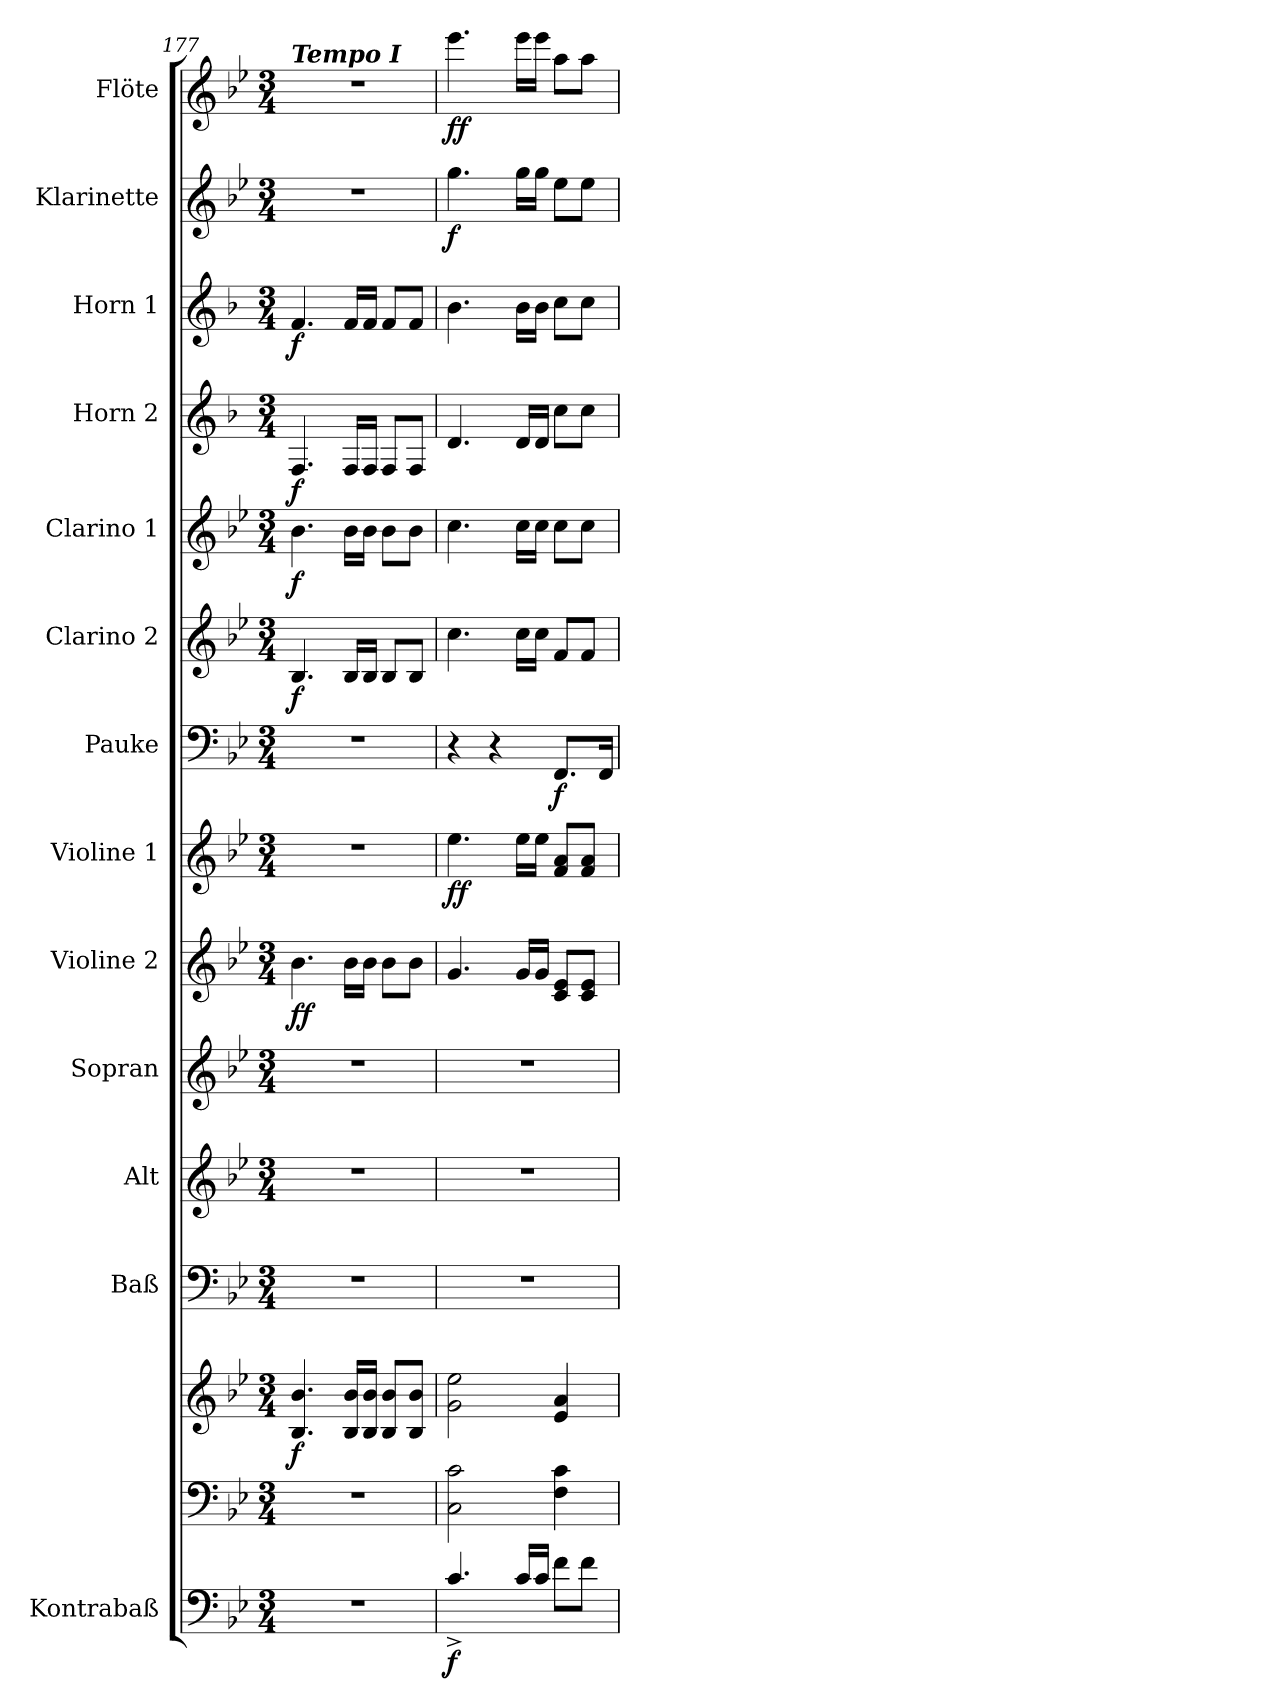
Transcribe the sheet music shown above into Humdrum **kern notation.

**kern	**dynam	**kern	**kern	**dynam	**kern	**kern	**kern	**kern	**dynam	**kern	**dynam	**kern	**dynam	**kern	**dynam	**kern	**dynam	**kern	**dynam	**kern	**dynam	**kern	**dynam	**kern	**dynam
*part14	*part14	*part13	*part13	*part13	*part12	*part11	*part10	*part9	*part9	*part8	*part8	*part7	*part7	*part6	*part6	*part5	*part5	*part4	*part4	*part3	*part3	*part2	*part2	*part1	*part1
*staff15	*staff15	*staff14	*staff13	*staff13/14	*staff12	*staff11	*staff10	*staff9	*staff9	*staff8	*staff8	*staff7	*staff7	*staff6	*staff6	*staff5	*staff5	*staff4	*staff4	*staff3	*staff3	*staff2	*staff2	*staff1	*staff1
*I"Kontrabaß	*	*	*	*	*I"Baß	*I"Alt	*I"Sopran	*I"Violine 2	*	*I"Violine 1	*	*I"Pauke	*	*I"Clarino 2	*	*I"Clarino 1	*	*I"Horn 2	*	*I"Horn 1	*	*I"Klarinette	*	*I"Flöte	*
*I'Kb	*	*	*	*	*I'Baß	*I'Alt	*I'Sop	*I'Vln. 2	*	*I'Vln. 1	*	*I'Pk.	*	*	*	*	*	*I'Hrn. 2	*	*I'Hrn. 1	*	*	*	*I'Fl.	*
*clefF4	*	*clefF4	*clefG2	*	*clefF4	*clefG2	*clefG2	*clefG2	*	*clefG2	*	*clefF4	*	*clefG2	*	*clefG2	*	*clefG2	*	*clefG2	*	*clefG2	*	*clefG2	*
*ITrd7c12	*	*	*	*	*	*	*	*	*	*	*	*	*	*ITrd7c12	*	*ITrd7c12	*	*ITrd4c7	*	*ITrd4c7	*	*	*	*	*
*k[b-e-]	*	*k[b-e-]	*k[b-e-]	*	*k[b-e-]	*k[b-e-]	*k[b-e-]	*k[b-e-]	*	*k[b-e-]	*	*k[b-e-]	*	*k[b-e-]	*	*k[b-e-]	*	*k[b-e-]	*	*k[b-e-]	*	*k[b-e-]	*	*k[b-e-]	*
*B-:	*	*B-:	*B-:	*	*B-:	*B-:	*B-:	*B-:	*	*B-:	*	*B-:	*	*B-:	*	*B-:	*	*B-:	*	*B-:	*	*B-:	*	*B-:	*
*M3/4	*	*M3/4	*M3/4	*	*M3/4	*M3/4	*M3/4	*M3/4	*	*M3/4	*	*M3/4	*	*M3/4	*	*M3/4	*	*M3/4	*	*M3/4	*	*M3/4	*	*M3/4	*
=177	=177	=177	=177	=177	=177	=177	=177	=177	=177	=177	=177	=177	=177	=177	=177	=177	=177	=177	=177	=177	=177	=177	=177	=177	=177
!	!	!	!	!	!	!	!	!	!	!	!	!	!	!	!	!	!	!	!	!	!	!	!	!LO:TX:a:Bi:t=Tempo I	!
!	!	!	!	!LO:DY:b	!	!	!	!	!LO:DY:b	!	!	!	!	!	!LO:DY:b	!	!LO:DY:b	!	!LO:DY:b	!	!LO:DY:b	!	!	!	!
2.r	.	2.r	4.B-/ 4.b-/	f	2.r	2.r	2.r	4.b-\	ff	2.r	.	2.r	.	4.BB-/	f	4.B-\	f	4.BB-/	f	4.B-/	f	2.r	.	2.r	.
.	.	.	16B-/ 16b-/LL	.	.	.	.	16b-\LL	.	.	.	.	.	16BB-/LL	.	16B-\LL	.	16BB-/LL	.	16B-/LL	.	.	.	.	.
.	.	.	16B-/ 16b-/JJ	.	.	.	.	16b-\JJ	.	.	.	.	.	16BB-/JJ	.	16B-\JJ	.	16BB-/JJ	.	16B-/JJ	.	.	.	.	.
.	.	.	8B-/ 8b-/L	.	.	.	.	8b-\L	.	.	.	.	.	8BB-/L	.	8B-\L	.	8BB-/L	.	8B-/L	.	.	.	.	.
.	.	.	8B-/ 8b-/J	.	.	.	.	8b-\J	.	.	.	.	.	8BB-/J	.	8B-\J	.	8BB-/J	.	8B-/J	.	.	.	.	.
=178	=178	=178	=178	=178	=178	=178	=178	=178	=178	=178	=178	=178	=178	=178	=178	=178	=178	=178	=178	=178	=178	=178	=178	=178	=178
!	!LO:DY:b	!	!	!	!	!	!	!	!	!	!LO:DY:b	!	!	!	!	!	!	!	!	!	!	!	!LO:DY:b	!	!LO:DY:b
4.C^</	f	2C\ 2c\	2g\ 2ee-\	.	2.r	2.r	2.r	4.g/	.	4.ee-\	ff	4r	.	4.c\	.	4.c\	.	4.G/	.	4.e-\	.	4.gg\	f	4.eee-\	ff
.	.	.	.	.	.	.	.	.	.	.	.	4r	.	.	.	.	.	.	.	.	.	.	.	.	.
16C/LL	.	.	.	.	.	.	.	16g/LL	.	16ee-\LL	.	.	.	16c\LL	.	16c\LL	.	16G/LL	.	16e-\LL	.	16gg\LL	.	16eee-\LL	.
16C/JJ	.	.	.	.	.	.	.	16g/JJ	.	16ee-\JJ	.	.	.	16c\JJ	.	16c\JJ	.	16G/JJ	.	16e-\JJ	.	16gg\JJ	.	16eee-\JJ	.
!	!	!	!	!	!	!	!	!	!	!	!	!	!LO:DY:b	!	!	!	!	!	!	!	!	!	!	!	!
8F\L	.	4F\ 4c\	4e-/ 4a/	.	.	.	.	8c/ 8e-/L	.	8f/ 8a/L	.	8.FF/L	f	8F/L	.	8c\L	.	8f\L	.	8f\L	.	8ee-\L	.	8aa\L	.
8F\J	.	.	.	.	.	.	.	8c/ 8e-/J	.	8f/ 8a/J	.	.	.	8F/J	.	8c\J	.	8f\J	.	8f\J	.	8ee-\J	.	8aa\J	.
.	.	.	.	.	.	.	.	.	.	.	.	16FF/Jk	.	.	.	.	.	.	.	.	.	.	.	.	.
=	=	=	=	=	=	=	=	=	=	=	=	=	=	=	=	=	=	=	=	=	=	=	=	=	=
*-	*-	*-	*-	*-	*-	*-	*-	*-	*-	*-	*-	*-	*-	*-	*-	*-	*-	*-	*-	*-	*-	*-	*-	*-	*-
